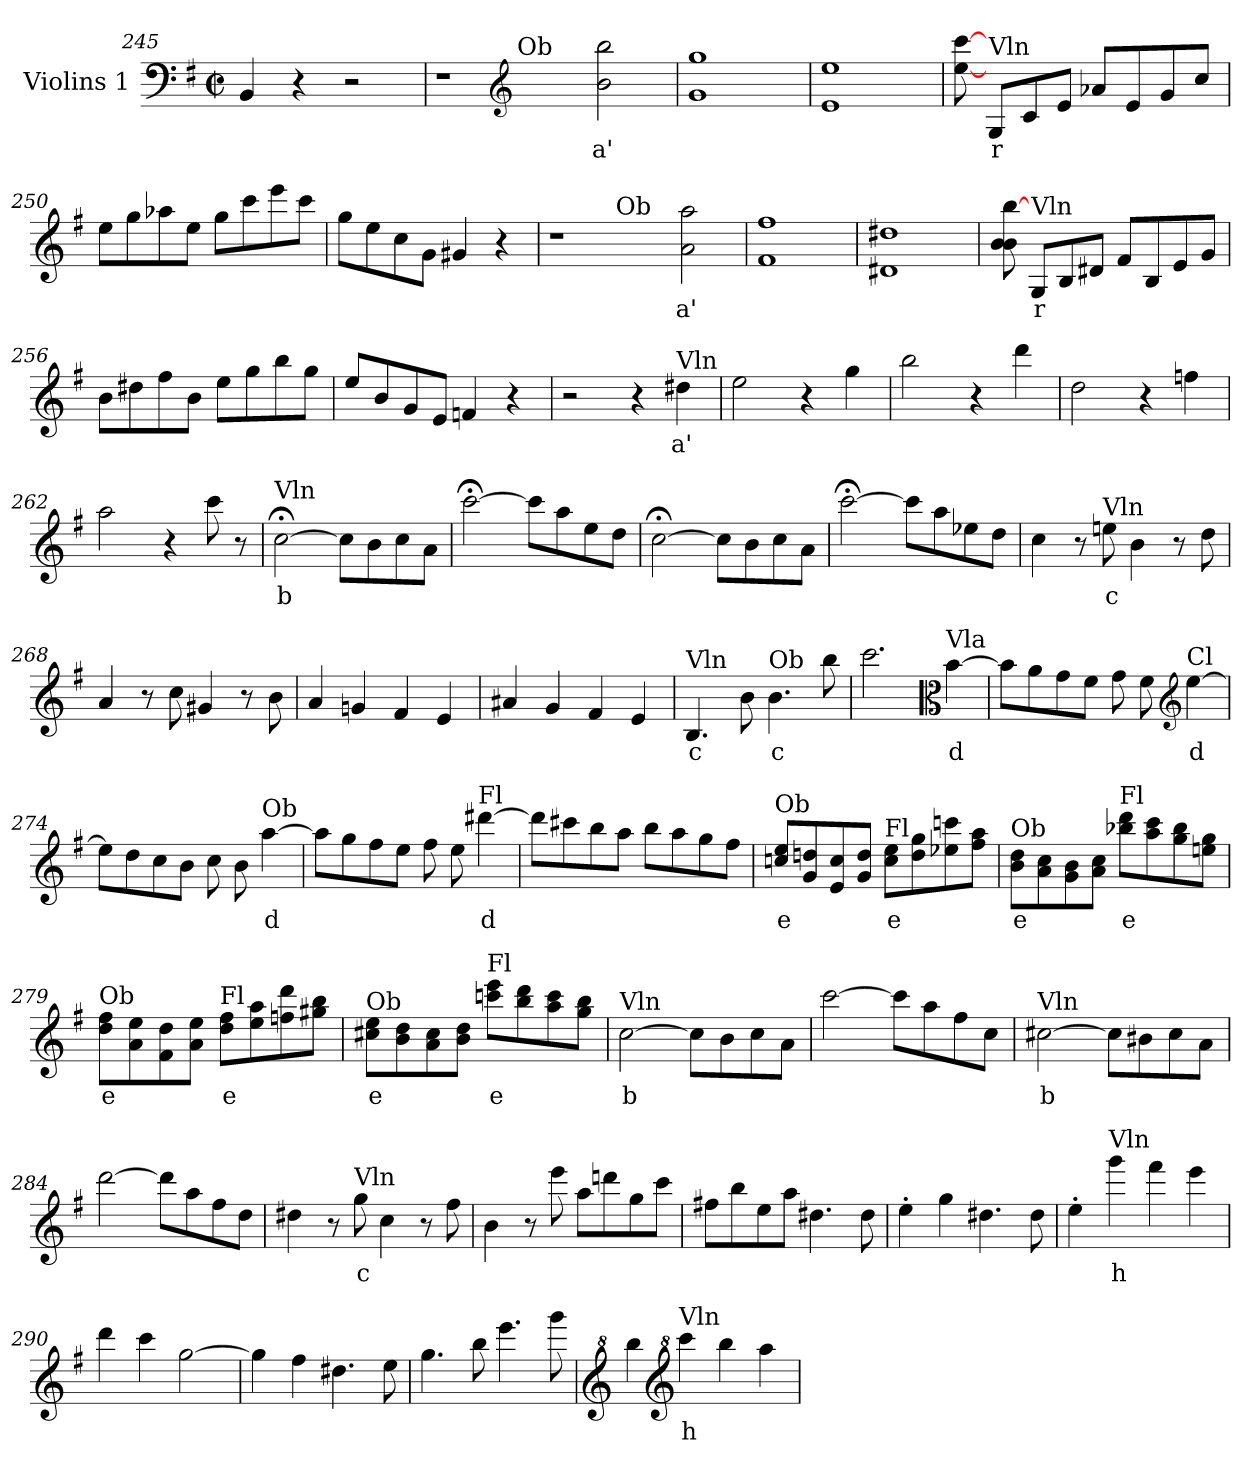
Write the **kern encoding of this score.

**kern	**text
*part1	*part1
*staff1	*staff1
*I"Violins 1	*
*I'Vlns. 1	*
*clefF4	*
*k[f#]	*
*M2/2	*
*met(c|)	*
=245	=245
4BB	.
4r	.
2r	.
=246	=246
*^	*
1r	2ryy	.
*clefG2	*	*
!	!LO:TX:a:t=Ob	!
.	1ryy	.
!	!	!LO:LY:b:color=#FF0000
2b\ 2bb\	.	a'
*v	*v	*
=247	=247
1g 1gg	.
=248	=248
1e 1ee	.
=249	=249
[8ee [8ccc	.
!LO:TX:a:t=Vln	!
!	!LO:LY:b:color=#FF0000
8GL	r
8c	.
8eJ	.
8a-XL	.
8e	.
8g	.
8ccJ	.
=250	=250
8eeL	.
8gg	.
8aa-X	.
8eeJ	.
8ggL	.
8ccc	.
8eee	.
8cccJ	.
=251	=251
8ggL	.
8ee	.
8cc	.
8gJ	.
4g#X	.
4r	.
=252	=252
*^	*
1r	2ryy	.
!	!LO:TX:a:t=Ob	!
.	1ryy	.
!	!	!LO:LY:b:color=#FF0000
2a\ 2aa\	.	a'
*v	*v	*
=253	=253
1f# 1ff#	.
=254	=254
1d#X 1dd#X	.
=255	=255
8b 8b [8bb	.
!LO:TX:a:t=Vln	!
!	!LO:LY:b:color=#FF0000
8GL	r
8B	.
8d#XJ	.
8f#L	.
8B	.
8e	.
8gJ	.
=256	=256
8bL	.
8dd#X	.
8ff#	.
8bJ	.
8eeL	.
8gg	.
8bb	.
8ggJ	.
=257	=257
8eeL	.
8b	.
8g	.
8eJ	.
4fn	.
4r	.
=258	=258
2r	.
4r	.
!LO:TX:a:t=Vln	!
!	!LO:LY:b:color=#FF0000
4dd#X	a'
=259	=259
2ee	.
4r	.
4gg	.
=260	=260
2bb	.
4r	.
4ddd	.
=261	=261
2dd	.
4r	.
4ffn	.
=262	=262
2aa	.
4r	.
8ccc	.
8r	.
=263	=263
!LO:TX:a:t=Vln	!
!	!LO:LY:b:color=#FF0000
[2cc;<	b
8ccL]	.
8b	.
8cc	.
8aJ	.
=264	=264
[2ccc;<	.
8cccL]	.
8aa	.
8ee	.
8ddJ	.
=265	=265
[2cc;<	.
8ccL]	.
8b	.
8cc	.
8aJ	.
=266	=266
[2ccc;<	.
8cccL]	.
8aa	.
8ee-X	.
8ddJ	.
=267	=267
4cc	.
8r	.
!LO:TX:a:t=Vln	!
!	!LO:LY:b:color=#FF0000
8een	c
4b	.
8r	.
8dd	.
=268	=268
4a	.
8r	.
8cc	.
4g#X	.
8r	.
8b	.
=269	=269
4a	.
4gn	.
4f#	.
4e	.
=270	=270
4a#X	.
4g	.
4f#	.
4e	.
=271	=271
!LO:TX:a:t=Vln	!
!	!LO:LY:b:color=#FF0000
4.B	c
8b	.
!LO:TX:a:t=Ob	!
!	!LO:LY:b:color=#FF0000
4.b	c
8bb	.
=272	=272
2.ccc	.
*clefC3	*
!LO:TX:a:t=Vla	!
!	!LO:LY:b:color=#FF0000
[4b	d
=273	=273
8bL]	.
8a	.
8g	.
8f#J	.
8gL	.
8f#	.
*clefG2	*
!LO:TX:a:t=Cl	!
!	!LO:LY:b:color=#FF0000
[4ee	d
=274	=274
8eeL]	.
8dd	.
8cc	.
8bJ	.
8ccL	.
8b	.
!LO:TX:a:t=Ob	!
!	!LO:LY:b:color=#FF0000
[4aa	d
=275	=275
8aaL]	.
8gg	.
8ff#	.
8eeJ	.
8ff#L	.
8ee	.
!LO:TX:a:t=Fl	!
!	!LO:LY:b:color=#FF0000
[4ddd#X	d
=276	=276
8ddd#L]	.
8ccc#X	.
8bb	.
8aaJ	.
8bbL	.
8aa	.
8gg	.
8ff#J	.
=277	=277
!LO:TX:a:t=Ob	!
!	!LO:LY:b:color=#FF0000
8ccn/ 8ee/L	e
8g/ 8ddn/	.
8e/ 8cc/	.
8g/ 8dd/J	.
!LO:TX:a:t=Fl	!
!	!LO:LY:b:color=#FF0000
8cc\ 8ee\L	e
8dd\ 8gg\	.
8ee-X\ 8cccn\	.
8ff#\ 8aa\J	.
=278	=278
!LO:TX:a:t=Ob	!
!	!LO:LY:b:color=#FF0000
8b\ 8dd\L	e
8a\ 8cc\	.
8g\ 8b\	.
8a\ 8cc\J	.
!LO:TX:a:t=Fl	!
!	!LO:LY:b:color=#FF0000
8bb-X\ 8ddd\L	e
8aa\ 8ccc\	.
8gg\ 8bb-\	.
8een\ 8gg\J	.
=279	=279
!LO:TX:a:t=Ob	!
!	!LO:LY:b:color=#FF0000
8dd\ 8ff#\L	e
8a\ 8ee\	.
8f#\ 8dd\	.
8a\ 8ee\J	.
!LO:TX:a:t=Fl	!
!	!LO:LY:b:color=#FF0000
8dd\ 8ff#\L	e
8ee\ 8aa\	.
8ffn\ 8ddd\	.
8gg#X\ 8bb\J	.
=280	=280
!LO:TX:a:t=Ob	!
!	!LO:LY:b:color=#FF0000
8cc#X\ 8ee\L	e
8b\ 8dd\	.
8a\ 8cc#\	.
8b\ 8dd\J	.
!LO:TX:a:t=Fl	!
!	!LO:LY:b:color=#FF0000
8cccn\ 8eee\L	e
8bb\ 8ddd\	.
8aa\ 8ccc\	.
8gg\ 8bb\J	.
=281	=281
!LO:TX:a:t=Vln	!
!	!LO:LY:b:color=#FF0000
[2cc	b
8ccL]	.
8b	.
8cc	.
8aJ	.
=282	=282
[2ccc	.
8cccL]	.
8aa	.
8ff#	.
8ccJ	.
=283	=283
!LO:TX:a:t=Vln	!
!	!LO:LY:b:color=#FF0000
[2cc#X	b
8cc#L]	.
8b#X	.
8cc#	.
8aJ	.
=284	=284
[2ddd	.
8dddL]	.
8aa	.
8ff#	.
8ddJ	.
=285	=285
4dd#X	.
8r	.
!LO:TX:a:t=Vln	!
!	!LO:LY:b:color=#FF0000
8gg	c
4cc	.
8r	.
8ff#	.
=286	=286
4b	.
8r	.
8eee	.
8aaL	.
8dddn	.
8gg	.
8cccJ	.
=287	=287
8ff#XL	.
8bb	.
8ee	.
8aaJ	.
4.dd#X	.
8dd#	.
=288	=288
4ee'	.
4gg	.
4.dd#X	.
8dd#	.
=289	=289
4ee'	.
!LO:TX:a:t=Vln	!
!	!LO:LY:b:color=#FF0000
4ggg	h
4fff#	.
4eee	.
=290	=290
4ddd	.
4ccc	.
[2gg	.
=291	=291
4gg]	.
4ff#	.
4.dd#X	.
8ee	.
=292	=292
4.gg	.
8bb	.
4.eee	.
8ggg	.
=293	=293
*clefG^2	*
4bbb	.
*clefG^2	*
!LO:TX:a:t=Vln	!
!	!LO:LY:b:color=#FF0000
4cccc	h
4bbb	.
4aaa	.
=	=
*-	*-
